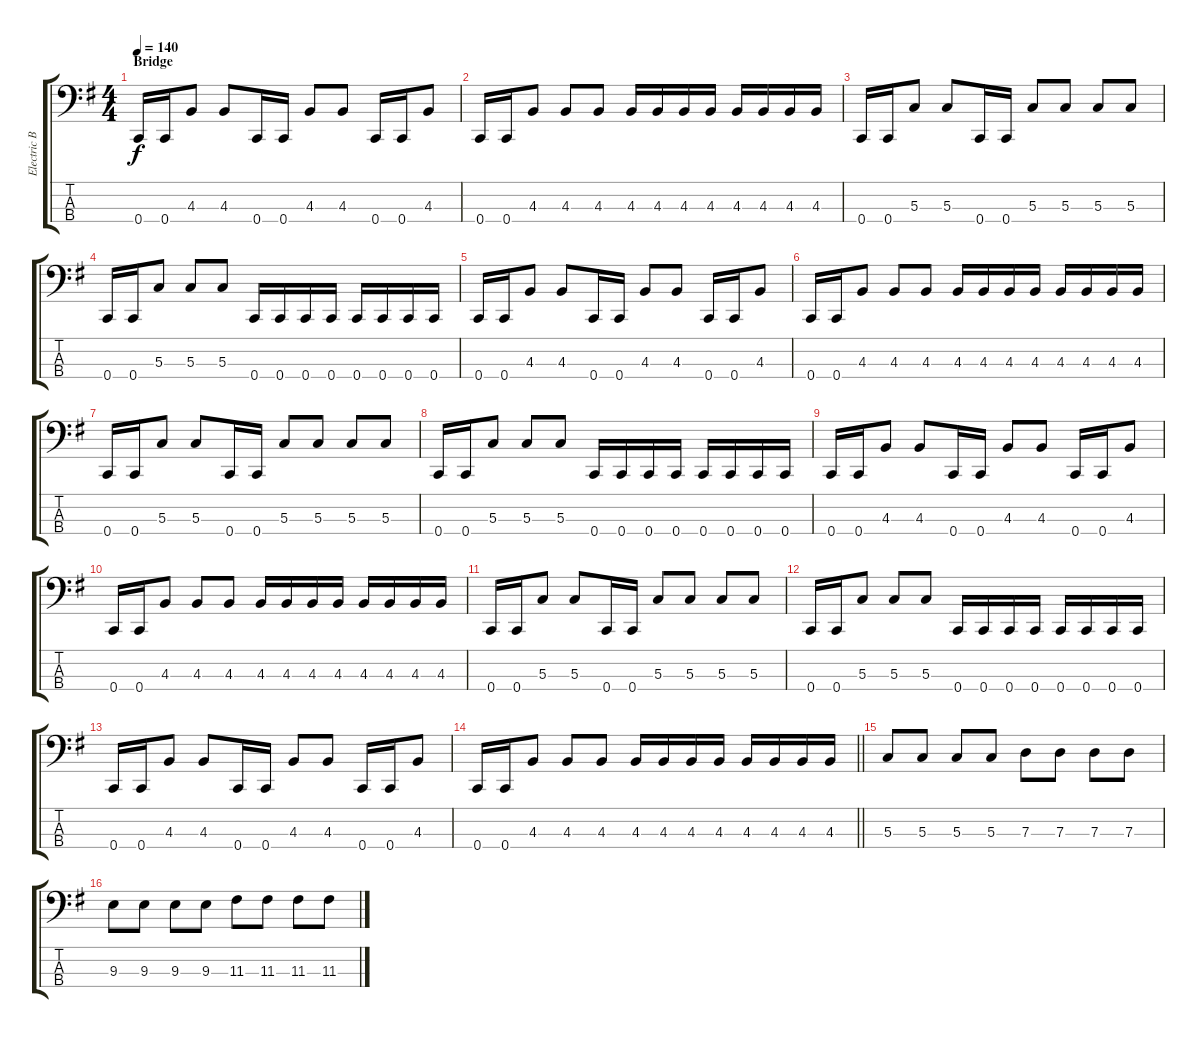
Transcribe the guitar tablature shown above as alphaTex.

\track ("Electric Bass" "Electric B") {instrument electricbasspick}
\staff {score tabs}
\tuning (F2 C2 G1 C1) {hide}
\ts (4 4)
\section ("" "Bridge")
\tempo 140
\clef f4
\ks eminor
0.4.16{dy f} 0.4.16 4.3.8 4.3.8 0.4.16 0.4.16 4.3.8 4.3.8 0.4.16 0.4.16 4.3.8 |
0.4.16 0.4.16 4.3.8 4.3.8 4.3.8 4.3.16 4.3.16 4.3.16 4.3.16 4.3.16 4.3.16 4.3.16 4.3.16 |
0.4.16 0.4.16 5.3.8 5.3.8 0.4.16 0.4.16 5.3.8 5.3.8 5.3.8 5.3.8 |
0.4.16 0.4.16 5.3.8 5.3.8 5.3.8 0.4.16 0.4.16 0.4.16 0.4.16 0.4.16 0.4.16 0.4.16 0.4.16 |
0.4.16 0.4.16 4.3.8 4.3.8 0.4.16 0.4.16 4.3.8 4.3.8 0.4.16 0.4.16 4.3.8 |
0.4.16 0.4.16 4.3.8 4.3.8 4.3.8 4.3.16 4.3.16 4.3.16 4.3.16 4.3.16 4.3.16 4.3.16 4.3.16 |
0.4.16 0.4.16 5.3.8 5.3.8 0.4.16 0.4.16 5.3.8 5.3.8 5.3.8 5.3.8 |
0.4.16 0.4.16 5.3.8 5.3.8 5.3.8 0.4.16 0.4.16 0.4.16 0.4.16 0.4.16 0.4.16 0.4.16 0.4.16 |
0.4.16 0.4.16 4.3.8 4.3.8 0.4.16 0.4.16 4.3.8 4.3.8 0.4.16 0.4.16 4.3.8 |
0.4.16 0.4.16 4.3.8 4.3.8 4.3.8 4.3.16 4.3.16 4.3.16 4.3.16 4.3.16 4.3.16 4.3.16 4.3.16 |
0.4.16 0.4.16 5.3.8 5.3.8 0.4.16 0.4.16 5.3.8 5.3.8 5.3.8 5.3.8 |
0.4.16 0.4.16 5.3.8 5.3.8 5.3.8 0.4.16 0.4.16 0.4.16 0.4.16 0.4.16 0.4.16 0.4.16 0.4.16 |
0.4.16 0.4.16 4.3.8 4.3.8 0.4.16 0.4.16 4.3.8 4.3.8 0.4.16 0.4.16 4.3.8 |
\barLineRight lightlight
0.4.16 0.4.16 4.3.8 4.3.8 4.3.8 4.3.16 4.3.16 4.3.16 4.3.16 4.3.16 4.3.16 4.3.16 4.3.16 |
\section ("" "")
5.3.8 5.3.8 5.3.8 5.3.8 7.3.8 7.3.8 7.3.8 7.3.8 |
9.3.8 9.3.8 9.3.8 9.3.8 11.3.8 11.3.8 11.3.8 11.3.8
